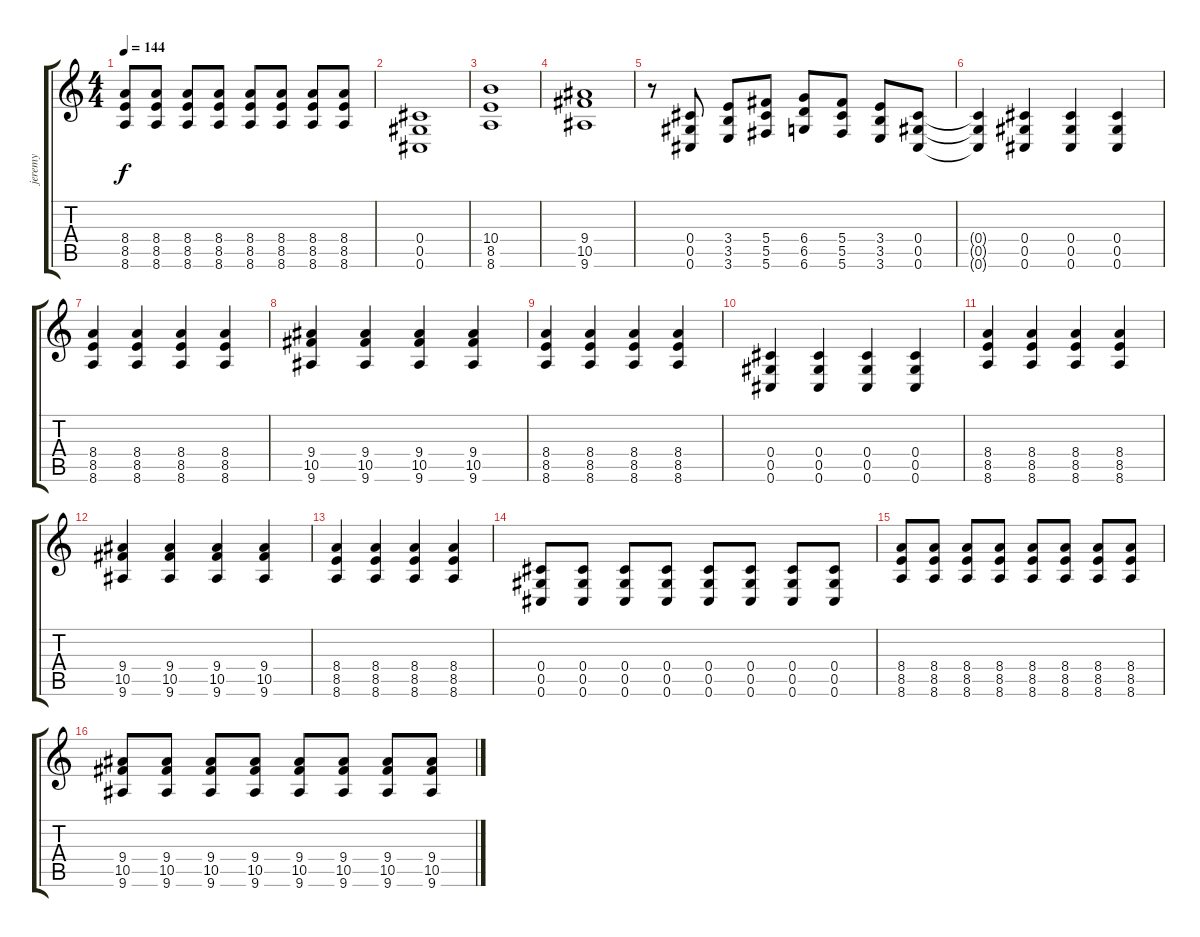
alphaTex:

\track ("jeremy" "jeremy") {instrument overdrivenguitar}
\staff {score tabs}
\tuning (Eb4 Bb3 Gb3 Db3 Ab2 Db2) {hide}
\ts (4 4)
\tempo 144
\clef g2
\ks c
(8.4 8.5 8.6).8{dy f} (8.4 8.5 8.6).8 (8.4 8.5 8.6).8 (8.4 8.5 8.6).8 (8.4 8.5 8.6).8 (8.4 8.5 8.6).8 (8.4 8.5 8.6).8 (8.4 8.5 8.6).8 |
(0.4 0.5 0.6).1 |
(10.4 8.5 8.6).1 |
(9.4 10.5 9.6).1 |
r.8 (0.4 0.5 0.6).8 (3.4 3.5 3.6).8 (5.4 5.5 5.6).8 (6.4 6.5 6.6).8 (5.4 5.5 5.6).8 (3.4 3.5 3.6).8 (0.4 0.5 0.6).8 |
(0.4{t} 0.5{t} 0.6{t}).4 (0.4 0.5 0.6).4 (0.4 0.5 0.6).4 (0.4 0.5 0.6).4 |
(8.4 8.5 8.6).4 (8.4 8.5 8.6).4 (8.4 8.5 8.6).4 (8.4 8.5 8.6).4 |
(9.4 10.5 9.6).4 (9.4 10.5 9.6).4 (9.4 10.5 9.6).4 (9.4 10.5 9.6).4 |
(8.4 8.5 8.6).4 (8.4 8.5 8.6).4 (8.4 8.5 8.6).4 (8.4 8.5 8.6).4 |
(0.4 0.5 0.6).4 (0.4 0.5 0.6).4 (0.4 0.5 0.6).4 (0.4 0.5 0.6).4 |
(8.4 8.5 8.6).4 (8.4 8.5 8.6).4 (8.4 8.5 8.6).4 (8.4 8.5 8.6).4 |
(9.4 10.5 9.6).4 (9.4 10.5 9.6).4 (9.4 10.5 9.6).4 (9.4 10.5 9.6).4 |
(8.4 8.5 8.6).4 (8.4 8.5 8.6).4 (8.4 8.5 8.6).4 (8.4 8.5 8.6).4 |
(0.4 0.5 0.6).8 (0.4 0.5 0.6).8 (0.4 0.5 0.6).8 (0.4 0.5 0.6).8 (0.4 0.5 0.6).8 (0.4 0.5 0.6).8 (0.4 0.5 0.6).8 (0.4 0.5 0.6).8 |
(8.4 8.5 8.6).8 (8.4 8.5 8.6).8 (8.4 8.5 8.6).8 (8.4 8.5 8.6).8 (8.4 8.5 8.6).8 (8.4 8.5 8.6).8 (8.4 8.5 8.6).8 (8.4 8.5 8.6).8 |
(9.4 10.5 9.6).8 (9.4 10.5 9.6).8 (9.4 10.5 9.6).8 (9.4 10.5 9.6).8 (9.4 10.5 9.6).8 (9.4 10.5 9.6).8 (9.4 10.5 9.6).8 (9.4 10.5 9.6).8
